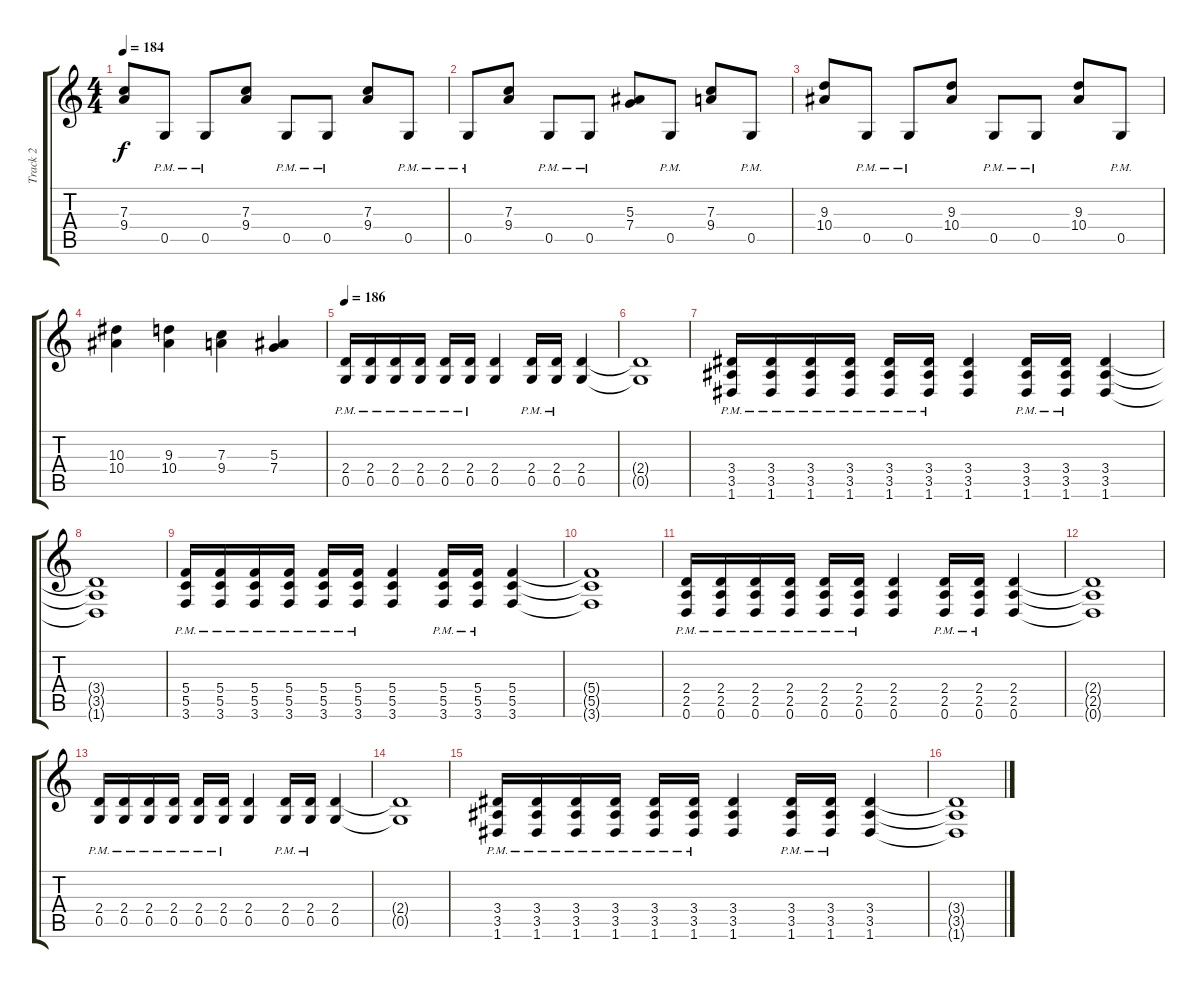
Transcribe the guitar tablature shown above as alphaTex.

\track ("Track 2" "Track 2") {instrument distortionguitar}
\staff {score tabs}
\tuning (D4 A3 F3 C3 G2 D2) {hide}
\ts (4 4)
\tempo 184
\clef g2
\ks c
(7.3 9.4).8{dy f} 0.5{pm}.8 0.5{pm}.8 (7.3 9.4).8 0.5{pm}.8 0.5{pm}.8 (7.3 9.4).8 0.5{pm}.8 |
0.5{pm}.8 (7.3 9.4).8 0.5{pm}.8 0.5{pm}.8 (5.3 7.4).8 0.5{pm}.8 (7.3 9.4).8 0.5{pm}.8 |
(9.3 10.4).8 0.5{pm}.8 0.5{pm}.8 (9.3 10.4).8 0.5{pm}.8 0.5{pm}.8 (9.3 10.4).8 0.5{pm}.8 |
(10.3 10.4).4 (9.3 10.4).4 (7.3 9.4).4 (5.3 7.4).4 |
\tempo 186
(2.4{pm} 0.5{pm}).16 (2.4{pm} 0.5{pm}).16 (2.4{pm} 0.5{pm}).16 (2.4{pm} 0.5{pm}).16 (2.4{pm} 0.5{pm}).16 (2.4{pm} 0.5{pm}).16 (2.4 0.5).4 (2.4{pm} 0.5{pm}).16 (2.4{pm} 0.5{pm}).16 (2.4 0.5).4 |
(2.4{t} 0.5{t}).1 |
(3.4{pm} 3.5{pm} 1.6{pm}).16 (3.4{pm} 3.5{pm} 1.6{pm}).16 (3.4{pm} 3.5{pm} 1.6{pm}).16 (3.4{pm} 3.5{pm} 1.6{pm}).16 (3.4{pm} 3.5{pm} 1.6{pm}).16 (3.4{pm} 3.5{pm} 1.6{pm}).16 (3.4 3.5 1.6).4 (3.4{pm} 3.5{pm} 1.6{pm}).16 (3.4{pm} 3.5{pm} 1.6{pm}).16 (3.4 3.5 1.6).4 |
(3.4{t} 3.5{t} 1.6{t}).1 |
(5.4{pm} 5.5{pm} 3.6{pm}).16 (5.4{pm} 5.5{pm} 3.6{pm}).16 (5.4{pm} 5.5{pm} 3.6{pm}).16 (5.4{pm} 5.5{pm} 3.6{pm}).16 (5.4{pm} 5.5{pm} 3.6{pm}).16 (5.4{pm} 5.5{pm} 3.6{pm}).16 (5.4 5.5 3.6).4 (5.4{pm} 5.5{pm} 3.6{pm}).16 (5.4{pm} 5.5{pm} 3.6{pm}).16 (5.4 5.5 3.6).4 |
(5.4{t} 5.5{t} 3.6{t}).1 |
(2.4{pm} 2.5{pm} 0.6{pm}).16 (2.4{pm} 2.5{pm} 0.6{pm}).16 (2.4{pm} 2.5{pm} 0.6{pm}).16 (2.4{pm} 2.5{pm} 0.6{pm}).16 (2.4{pm} 2.5{pm} 0.6{pm}).16 (2.4{pm} 2.5{pm} 0.6{pm}).16 (2.4 2.5 0.6).4 (2.4{pm} 2.5{pm} 0.6{pm}).16 (2.4{pm} 2.5{pm} 0.6{pm}).16 (2.4 2.5 0.6).4 |
(2.4{t} 2.5{t} 0.6{t}).1 |
(2.4{pm} 0.5{pm}).16 (2.4{pm} 0.5{pm}).16 (2.4{pm} 0.5{pm}).16 (2.4{pm} 0.5{pm}).16 (2.4{pm} 0.5{pm}).16 (2.4{pm} 0.5{pm}).16 (2.4 0.5).4 (2.4{pm} 0.5{pm}).16 (2.4{pm} 0.5{pm}).16 (2.4 0.5).4 |
(2.4{t} 0.5{t}).1 |
(3.4{pm} 3.5{pm} 1.6{pm}).16 (3.4{pm} 3.5{pm} 1.6{pm}).16 (3.4{pm} 3.5{pm} 1.6{pm}).16 (3.4{pm} 3.5{pm} 1.6{pm}).16 (3.4{pm} 3.5{pm} 1.6{pm}).16 (3.4{pm} 3.5{pm} 1.6{pm}).16 (3.4 3.5 1.6).4 (3.4{pm} 3.5{pm} 1.6{pm}).16 (3.4{pm} 3.5{pm} 1.6{pm}).16 (3.4 3.5 1.6).4 |
(3.4{t} 3.5{t} 1.6{t}).1
